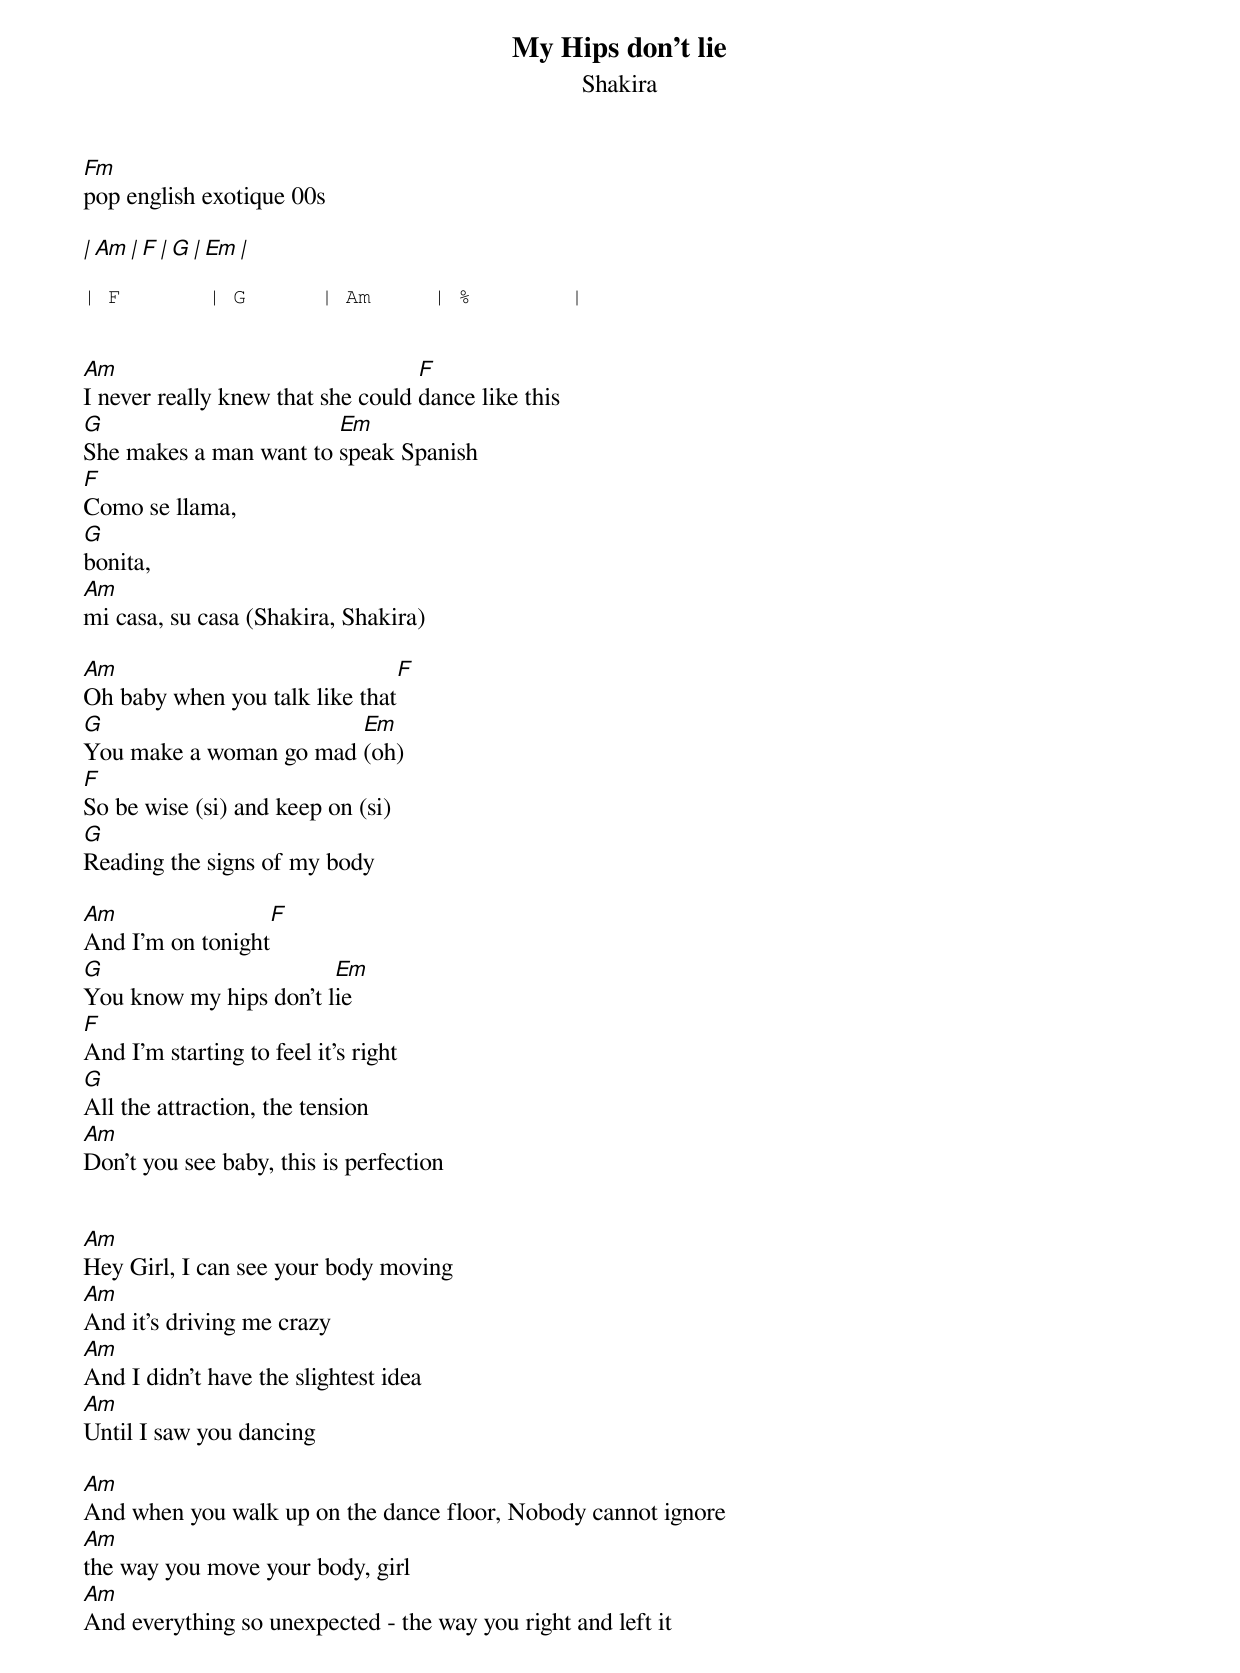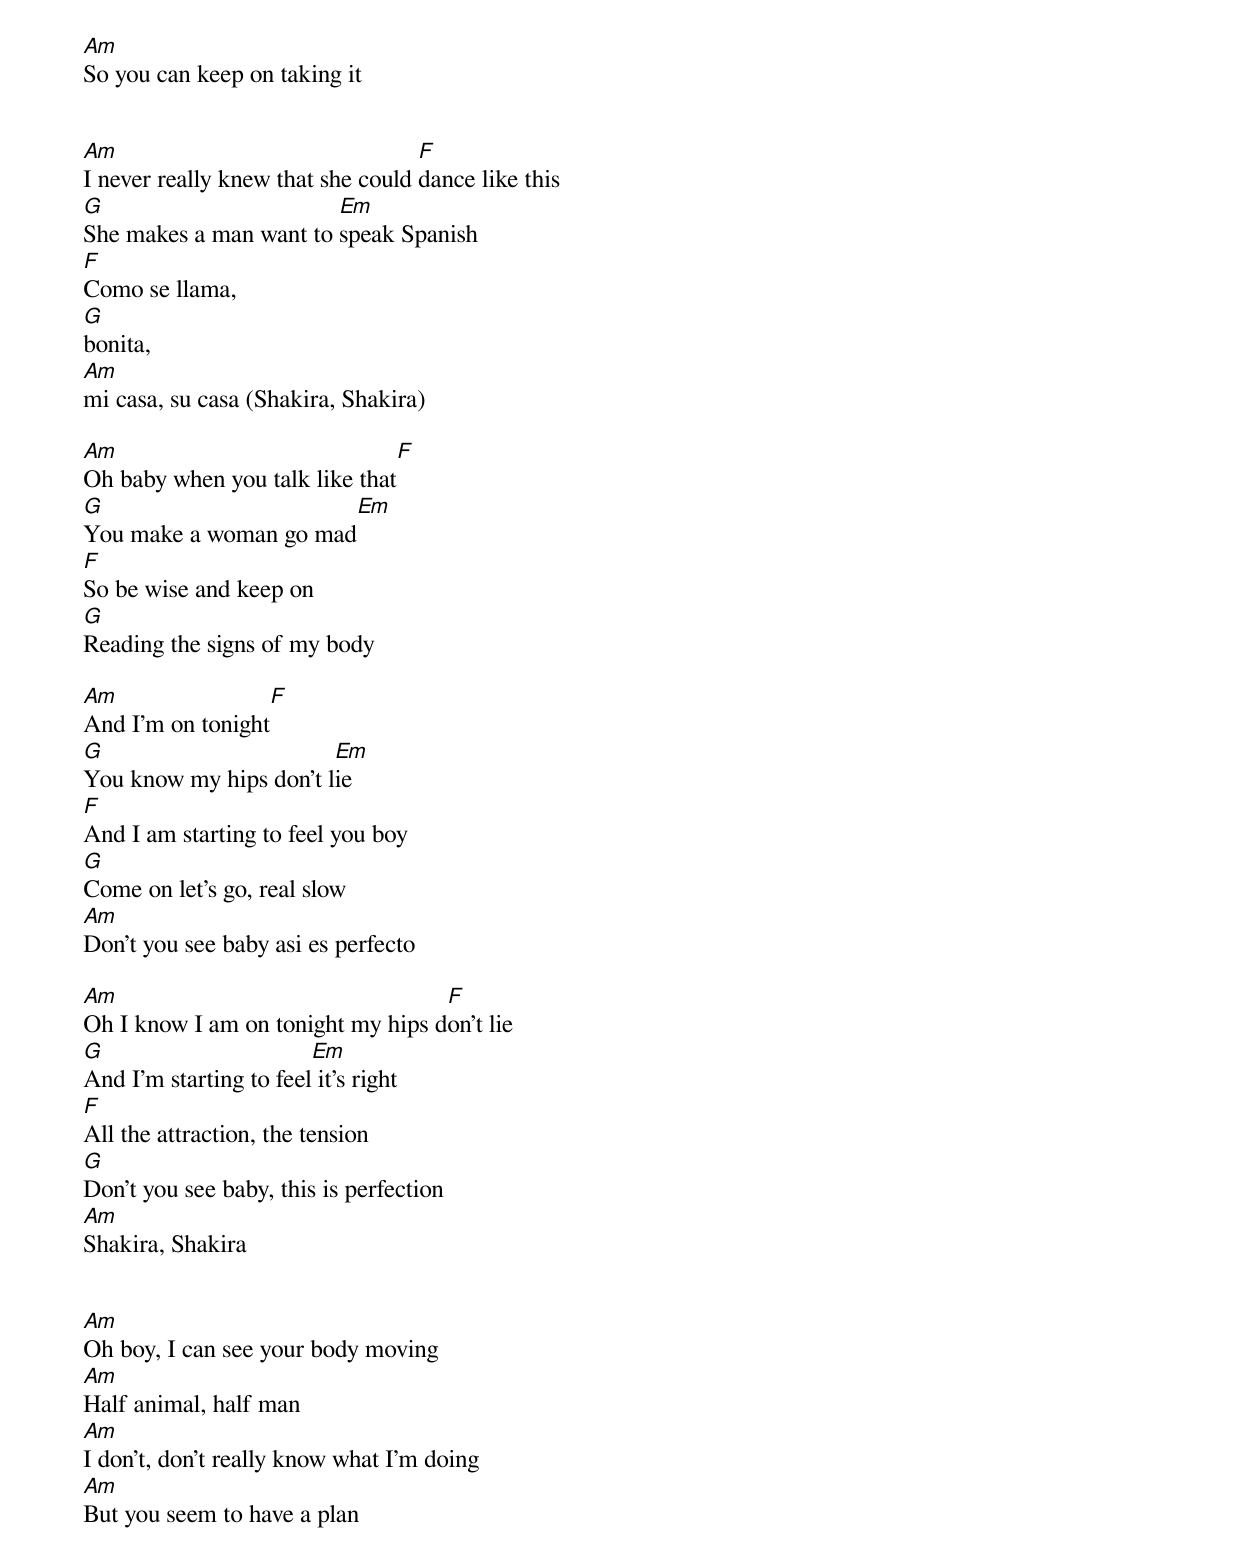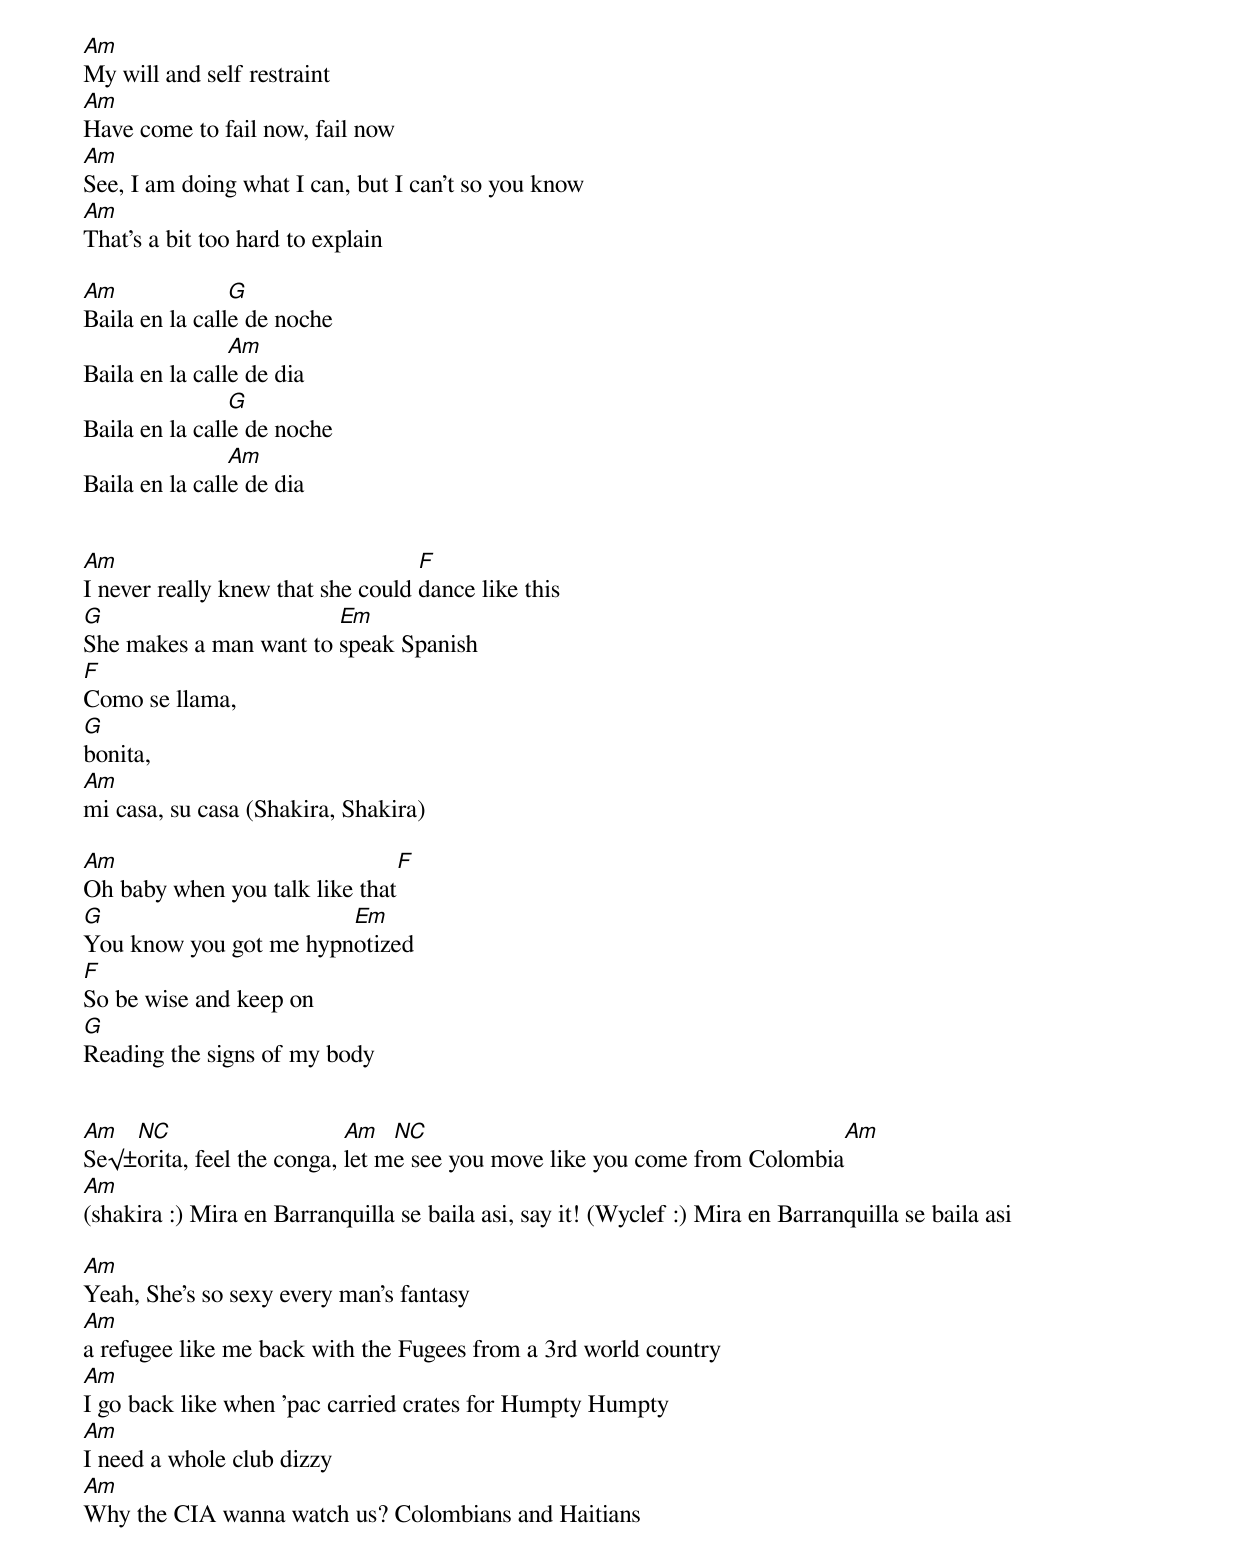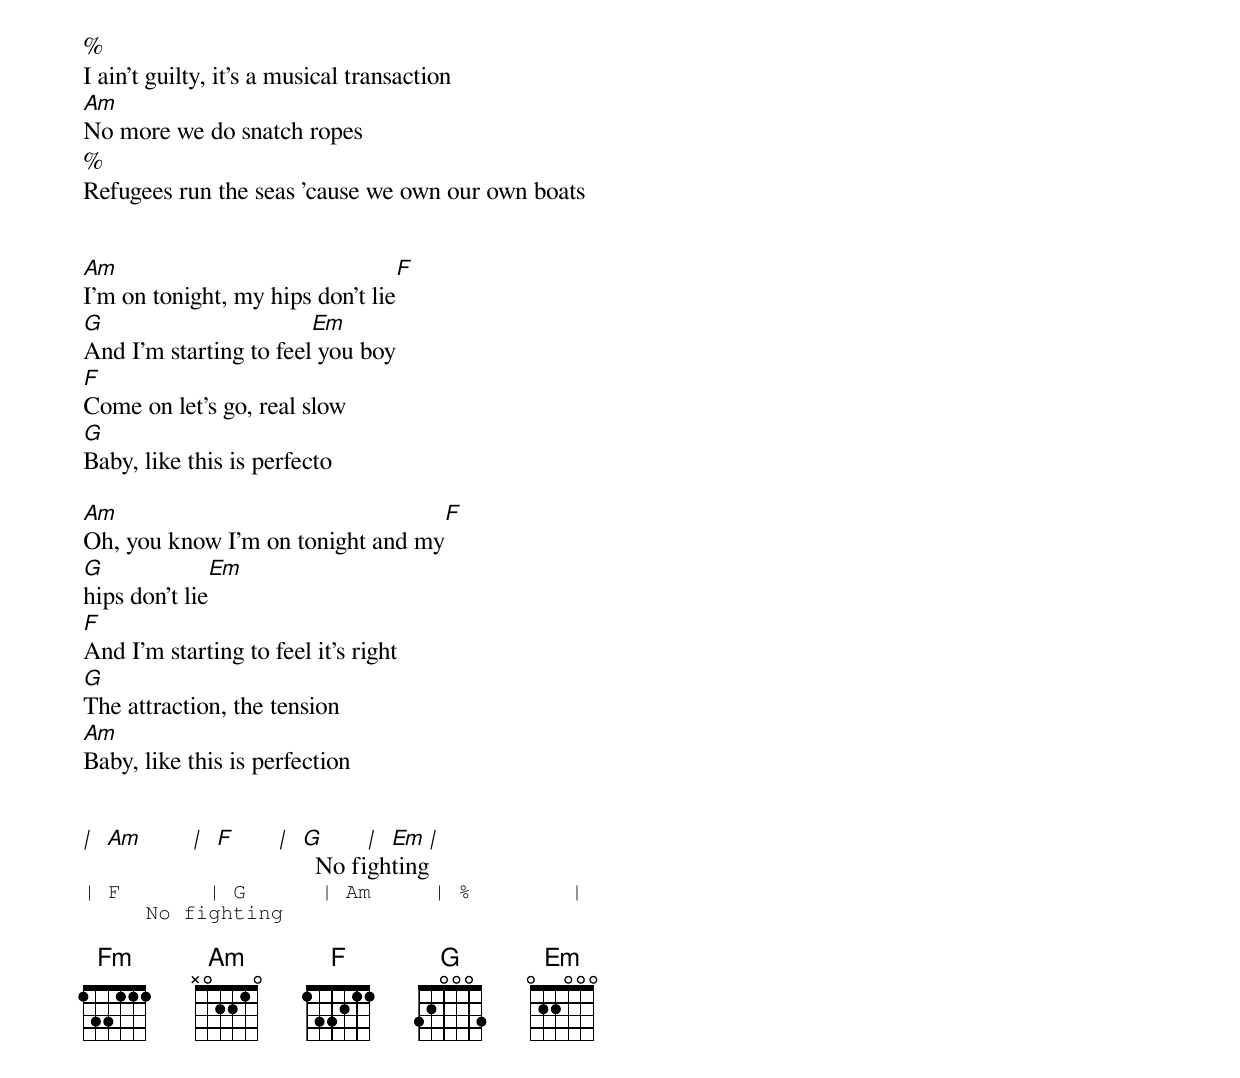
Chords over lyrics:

My Hips don't lie
Shakira
Fm
pop english exotique 00s

| Am      | F      | G      | Em       |

| F       | G      | Am     | %        |


Am                                 F
I never really knew that she could dance like this
G                       Em
She makes a man want to speak Spanish
F
Como se llama,
G
bonita,
Am
mi casa, su casa (Shakira, Shakira)

Am                                 F
Oh baby when you talk like that
G                       Em
You make a woman go mad (oh)
F
So be wise (si) and keep on (si)
G
Reading the signs of my body

Am                                 F
And I'm on tonight
G                       Em
You know my hips don't lie
F
And I'm starting to feel it's right
G
All the attraction, the tension
Am
Don't you see baby, this is perfection


Am
Hey Girl, I can see your body moving
Am
And it's driving me crazy
Am
And I didn't have the slightest idea
Am
Until I saw you dancing

Am
And when you walk up on the dance floor, Nobody cannot ignore
Am
the way you move your body, girl
Am
And everything so unexpected - the way you right and left it
Am
So you can keep on taking it


Am                                 F
I never really knew that she could dance like this
G                       Em
She makes a man want to speak Spanish
F
Como se llama,
G
bonita,
Am
mi casa, su casa (Shakira, Shakira)

Am                                 F
Oh baby when you talk like that
G                       Em
You make a woman go mad
F
So be wise and keep on
G
Reading the signs of my body

Am                                 F
And I'm on tonight
G                       Em
You know my hips don't lie
F
And I am starting to feel you boy
G
Come on let's go, real slow
Am
Don't you see baby asi es perfecto

Am                                 F
Oh I know I am on tonight my hips don't lie
G                       Em
And I'm starting to feel it's right
F
All the attraction, the tension
G
Don't you see baby, this is perfection
Am
Shakira, Shakira


Am
Oh boy, I can see your body moving
Am
Half animal, half man
Am
I don't, don't really know what I'm doing
Am
But you seem to have a plan

Am
My will and self restraint
Am
Have come to fail now, fail now
Am
See, I am doing what I can, but I can't so you know
Am
That's a bit too hard to explain

Am              G
Baila en la calle de noche
                Am
Baila en la calle de dia
                G
Baila en la calle de noche
                Am
Baila en la calle de dia


Am                                 F
I never really knew that she could dance like this
G                       Em
She makes a man want to speak Spanish
F
Como se llama,
G
bonita,
Am
mi casa, su casa (Shakira, Shakira)

Am                                 F
Oh baby when you talk like that
G                       Em
You know you got me hypnotized
F
So be wise and keep on
G
Reading the signs of my body


Am  NC                     Am   NC                                         Am
Se√±orita, feel the conga, let me see you move like you come from Colombia
Am
(shakira :) Mira en Barranquilla se baila asi, say it! (Wyclef :) Mira en Barranquilla se baila asi

Am
Yeah, She's so sexy every man's fantasy
Am
a refugee like me back with the Fugees from a 3rd world country
Am
I go back like when 'pac carried crates for Humpty Humpty
Am
I need a whole club dizzy
Am
Why the CIA wanna watch us? Colombians and Haitians
%
I ain't guilty, it's a musical transaction
Am
No more we do snatch ropes
%
Refugees run the seas 'cause we own our own boats


Am                                 F
I'm on tonight, my hips don't lie
G                       Em
And I'm starting to feel you boy
F
Come on let's go, real slow
G
Baby, like this is perfecto

Am                                 F
Oh, you know I'm on tonight and my
G                       Em
hips don't lie
F
And I'm starting to feel it's right
G
The attraction, the tension
Am
Baby, like this is perfection


| Am      | F      | G      | Em       |
                       No fighting
| F       | G      | Am     | %        |
     No fighting
